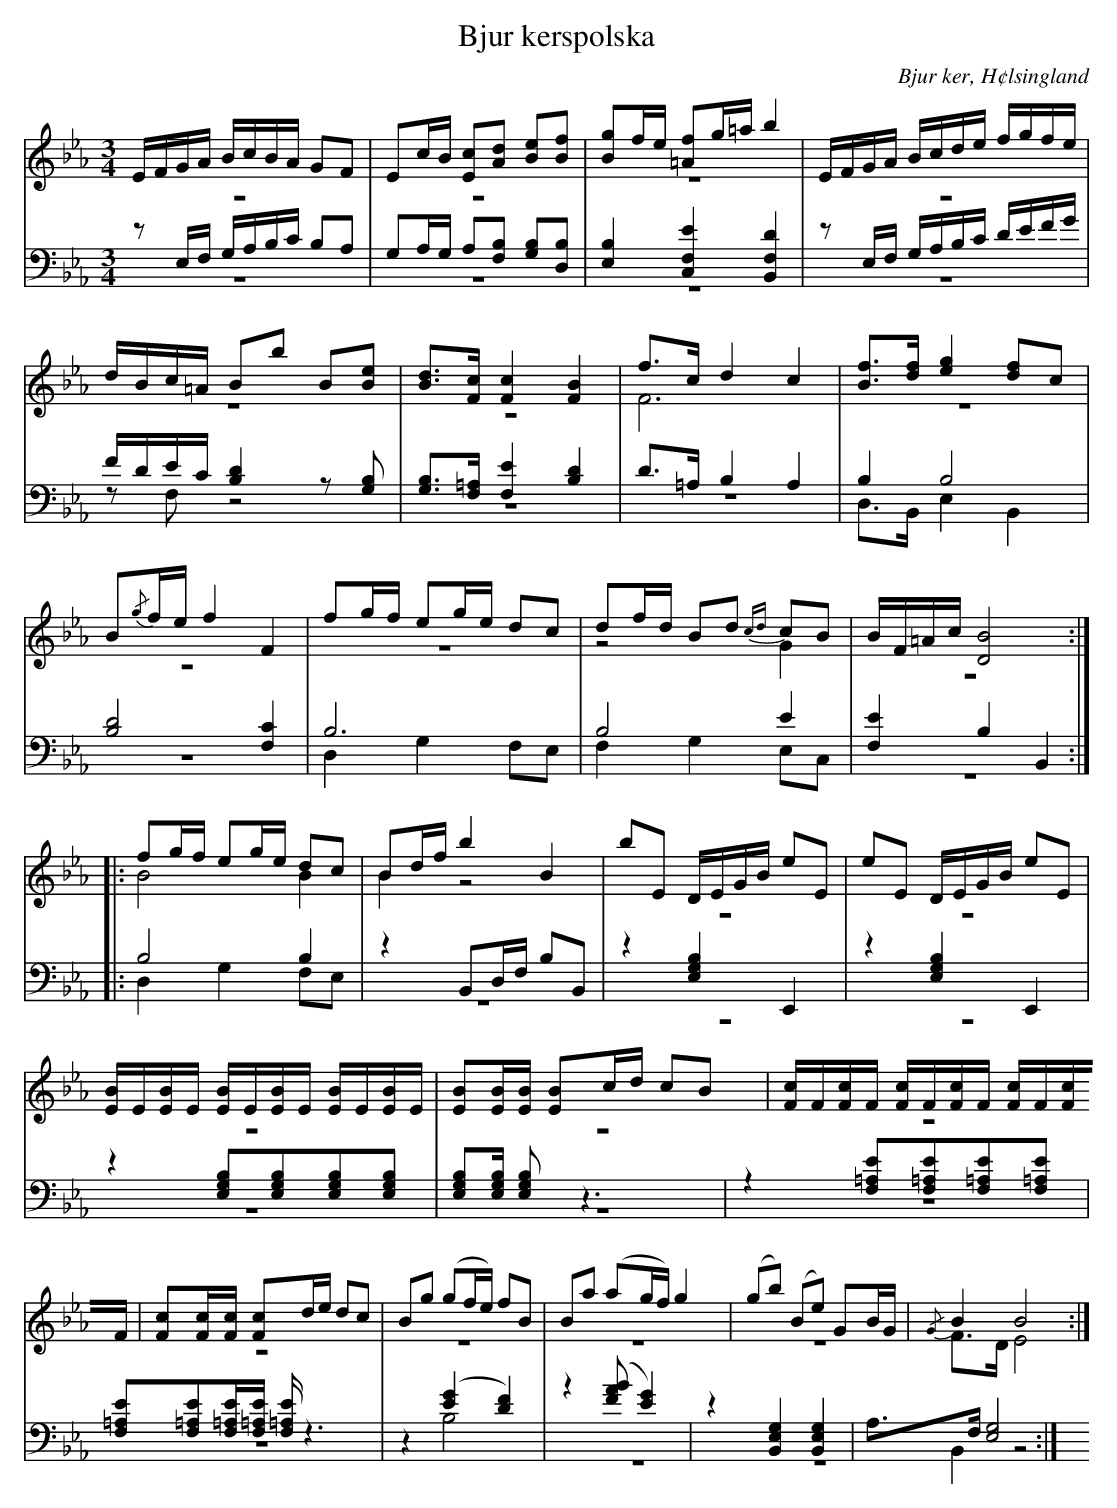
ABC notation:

X:1
T: Bjur kerspolska
O: Bjur ker, H¢lsingland
M: 3/4
L: 1/8
K: Eb
V:1
V:2 merge
V:3
V:4 merge
V:1
E/F/G/A/ B/c/B/A/ GF|Ec/B/ [Ec][Ad] [Be][Bf]|[Bg]f/e/ [=Af]g/=a/ b2|E/F/G/A/ B/c/d/e/ f/g/f/e/|
d/B/c/=A/ Bb B[Be]|[Bd]>[Fc] [F2c2] [F2B2]|f>c d2 c2|[Bf]>[df] [e2g2] [df]c|
B{/g}f/e/ f2 F2|fg/f/ eg/e/ dc|df/d/ Bd {cd}cB|B/F/=A/c/ [D4B4]:|
|:fg/f/ eg/e/ dc|Bd/f/ b2 B2|bE D/E/G/B/ eE|eE D/E/G/B/ eE|
[E/B/]E/[E/B/]E/ [E/B/]E/[E/B/]E/ [E/B/]E/[E/B/]E/|[EB][E/B/][E/B/] [EB]c/d/ cB|[F/c/]F/[F/c/]F/ [F/c/]F/[F/c/]F/ [F/c/]F/[F/c/]F/|[Fc][F/c/][F/c/] [Fc]d/e/ dc|Bg (gf/e/) fB|Ba (ag/f/) g2|(gb) (Be) GB/G/|{/G}B2 B4:|
V:2
z6|z6|z6|z6|
z6|z6|F6|z6|
z6|z6|z4 G2|z6:|
|:B4 B2|B2 z4|z6|z6|
z6|z6|z6|z6|
z6|z6|z6|F>D E4:|
V:3 clef=bass
zE,/F,/ G,/A,/B,/C/ B,A,|G,A,/G,/ A,[F,B,] [G,B,][D,B,]|[E,2B,2] [C,2F,2E2] [B,,2F,2D2]|zE,/F,/ G,/A,/B,/C/ D/E/F/G/|
F/D/E/C/ [B,2D2]z[G,B,]|[G,B,]>[F,=A,] [F,2E2] [B,2D2]|D>=A, B,2 A,2|B,2 B,4|
[B,4D4] [F,2C2]|B,6|B,4 E2|[F,2E2] B,2 B,,2:|
|:B,4 B,2|z2 B,,D,/F,/ B,B,,|z2 [E,2G,2B,2] E,,2|z2 [E,2G,2B,2] E,,2|
z2 [E,G,B,][E,G,B,][E,G,B,][E,G,B,]|[E,G,B,][E,/G,/B,/] [E,G,B,] z3|z2 [F,=A,E][F,=A,E][F,=A,E][F,=A,E]|[F,=A,E][F,=A,E][F,/=A,/E/][F,/=A,/E/] [F,/=A,/E/] z3|
z2 ([E2G2] [D2F2])|z2 ([BF2A2] [E2G2])|z2 [B,,2E,2G,2] [B,,2E,2G,2]|A,>F, [E,4G,4]:|
V:4  clef=bass
z6|z6|z6|z6|
zF, z4|z6|z6|D,>B,, E,2 B,,2|
z6|D,2 G,2 F,E,|F,2 G,2 E,C,|z6:|
|:D,2 G,2 F,E,|z6|z6|z6|
z6|z6|z6|z6|
z2 B,4|z6|z6|B,,2 z4:|
